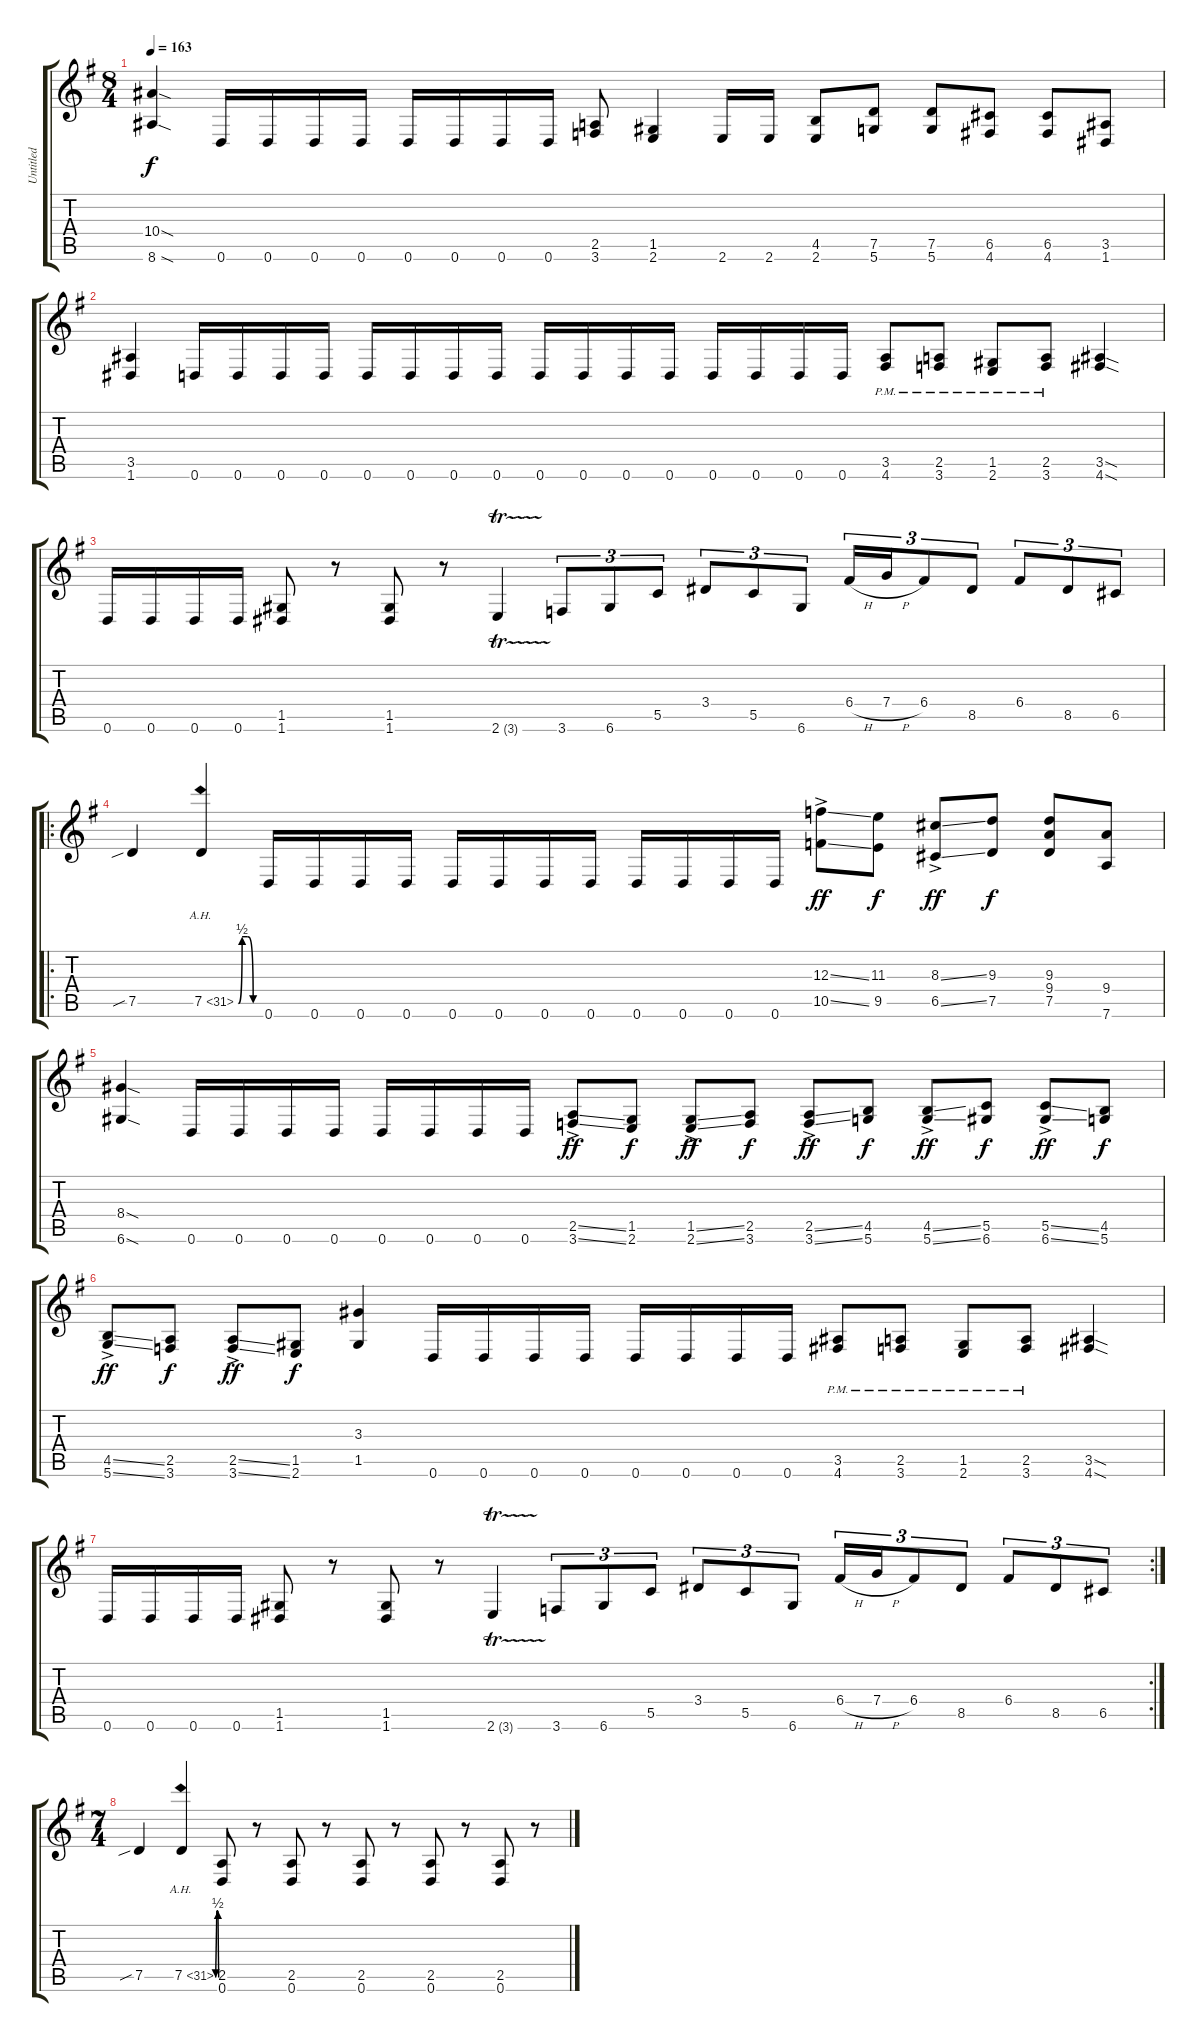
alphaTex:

\track ("Untitled" "Untitled") {instrument distortionguitar}
\staff {score tabs}
\tuning (D4 A3 F3 C3 G2 D2) {hide}
\ts (8 4)
\tempo 163
\clef g2
\ks g
(10.4{sod} 8.6{sod}).4{dy f} 0.6.16 0.6.16 0.6.16 0.6.16 0.6.16 0.6.16 0.6.16 0.6.16 (2.5 3.6).8 (1.5 2.6).4 2.6.16 2.6.16 (4.5 2.6).8 (7.5 5.6).8 (7.5 5.6).8 (6.5 4.6).8 (6.5 4.6).8 (3.5 1.6).8 |
(3.5 1.6).4 0.6.16 0.6.16 0.6.16 0.6.16 0.6.16 0.6.16 0.6.16 0.6.16 0.6.16 0.6.16 0.6.16 0.6.16 0.6.16 0.6.16 0.6.16 0.6.16 (3.5{pm} 4.6{pm}).8 (2.5{pm} 3.6{pm}).8 (1.5{pm} 2.6{pm}).8 (2.5{pm} 3.6{pm}).8 (3.5{sod} 4.6{sod}).4 |
0.6.16 0.6.16 0.6.16 0.6.16 (1.5 1.6).8 r.8 (1.5 1.6).8 r.8 2.6{tr (3 32)}.4 3.6.8{tu (3 2)} 6.6.8{tu (3 2)} 5.5.8{tu (3 2)} 3.4.8{tu (3 2)} 5.5.8{tu (3 2)} 6.6.8{tu (3 2)} 6.4{h}.16{tu (3 2)} 7.4{h}.16{tu (3 2)} 6.4.8{tu (3 2)} 8.5.8{tu (3 2)} 6.4.8{tu (3 2)} 8.5.8{tu (3 2)} 6.5.8{tu (3 2)} |
\ro
7.5{sib}.4 7.5{be (custom 0 0 10 2 25 2 40 0 60 0) ah 24}.4 0.6.16 0.6.16 0.6.16 0.6.16 0.6.16 0.6.16 0.6.16 0.6.16 0.6.16 0.6.16 0.6.16 0.6.16 (12.3{ss ac} 10.5{ss ac}).8{dy ff} (11.3 9.5).8{dy f} (8.3{ss ac} 6.5{ss ac}).8{dy ff} (9.3 7.5).8{dy f} (9.3 9.4 7.5).8 (9.4 7.6).8 |
(8.4{sod} 6.6{sod}).4 0.6.16 0.6.16 0.6.16 0.6.16 0.6.16 0.6.16 0.6.16 0.6.16 (2.5{ss ac} 3.6{ss ac}).8{dy ff} (1.5 2.6).8{dy f} (1.5{ss ac} 2.6{ss ac}).8{dy ff} (2.5 3.6).8{dy f} (2.5{ss ac} 3.6{ss ac}).8{dy ff} (4.5 5.6).8{dy f} (4.5{ss ac} 5.6{ss ac}).8{dy ff} (5.5 6.6).8{dy f} (5.5{ss ac} 6.6{ss ac}).8{dy ff} (4.5 5.6).8{dy f} |
(4.5{ss ac} 5.6{ss ac}).8{dy ff} (2.5 3.6).8{dy f} (2.5{ss ac} 3.6{ss ac}).8{dy ff} (1.5 2.6).8{dy f} (3.3 1.5).4 0.6.16 0.6.16 0.6.16 0.6.16 0.6.16 0.6.16 0.6.16 0.6.16 (3.5{pm} 4.6{pm}).8 (2.5{pm} 3.6{pm}).8 (1.5{pm} 2.6{pm}).8 (2.5{pm} 3.6{pm}).8 (3.5{sod} 4.6{sod}).4 |
\rc 2
0.6.16 0.6.16 0.6.16 0.6.16 (1.5 1.6).8 r.8 (1.5 1.6).8 r.8 2.6{tr (3 32)}.4 3.6.8{tu (3 2)} 6.6.8{tu (3 2)} 5.5.8{tu (3 2)} 3.4.8{tu (3 2)} 5.5.8{tu (3 2)} 6.6.8{tu (3 2)} 6.4{h}.16{tu (3 2)} 7.4{h}.16{tu (3 2)} 6.4.8{tu (3 2)} 8.5.8{tu (3 2)} 6.4.8{tu (3 2)} 8.5.8{tu (3 2)} 6.5.8{tu (3 2)} |
\ts (7 4)
7.5{sib}.4 7.5{be (custom 0 0 10 2 25 2 40 0 60 0) ah 24}.4 (2.5 0.6).8 r.8 (2.5 0.6).8 r.8 (2.5 0.6).8 r.8 (2.5 0.6).8 r.8 (2.5 0.6).8 r.8
